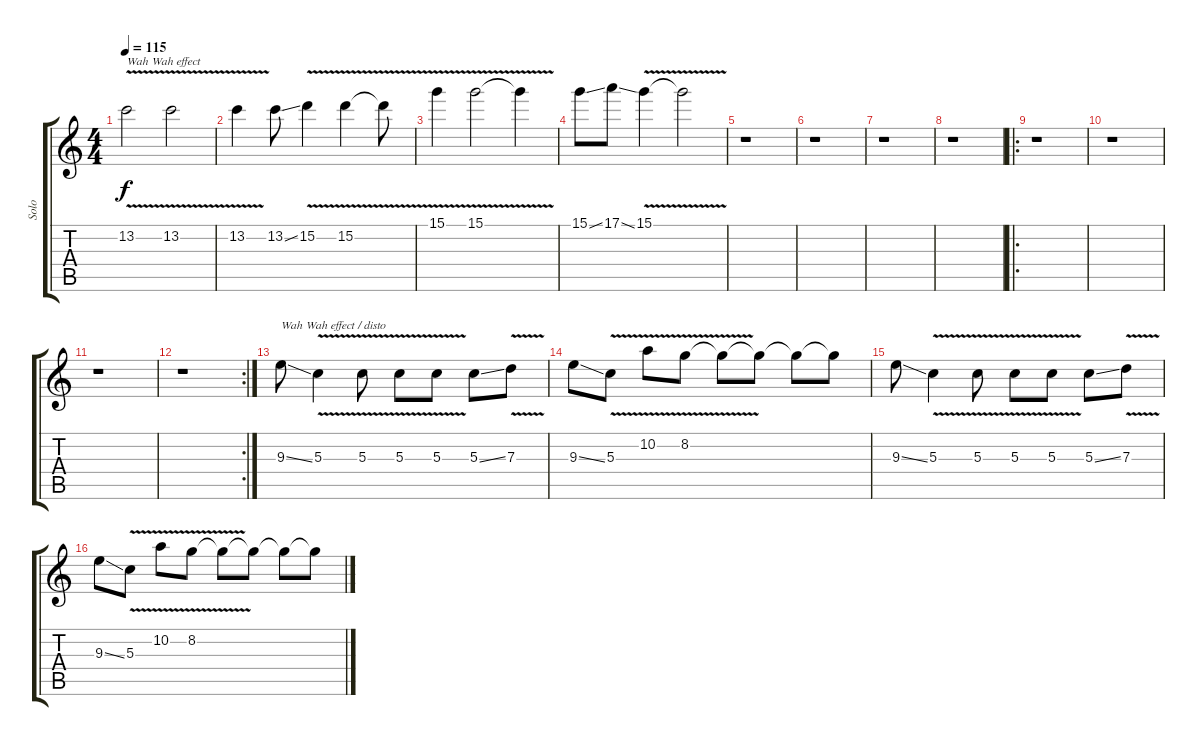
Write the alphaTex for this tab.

\track ("Solo" "Solo") {instrument distortionguitar}
\staff {score tabs}
\tuning (E4 B3 G3 D3 A2 E2) {hide}
\ts (4 4)
\tempo 115
\clef g2
\ks c
13.2{v}.2{txt "Wah Wah effect" dy f} 13.2{v}.2 |
13.2{v}.4 13.2{ss}.8 15.2{v}.4 15.2{v}.4 15.2{t}.8 |
15.1{v}.4 15.1{v}.2 15.1{t}.4 |
15.1{ss}.8 17.1{ss}.8 15.1{v}.4 15.1{t}.2 |
r.1 |
r.1 |
r.1 |
r.1 |
\ro
r.1 |
r.1 |
r.1 |
\rc 2
r.1 |
9.3{ss}.8{txt "Wah Wah effect / disto"} 5.3{v}.4 5.3{v}.8 5.3{v}.8 5.3{v}.8 5.3{ss}.8 7.3{v}.8 |
9.3{ss}.8 5.3{v}.8 10.2{v}.8 8.2{v}.8 8.2{t}.8 8.2{t}.8 8.2{t}.8 8.2{t}.8 |
9.3{ss}.8 5.3{v}.4 5.3{v}.8 5.3{v}.8 5.3{v}.8 5.3{ss}.8 7.3{v}.8 |
9.3{ss}.8 5.3{v}.8 10.2{v}.8 8.2{v}.8 8.2{t}.8 8.2{t}.8 8.2{t}.8 8.2{t}.8
